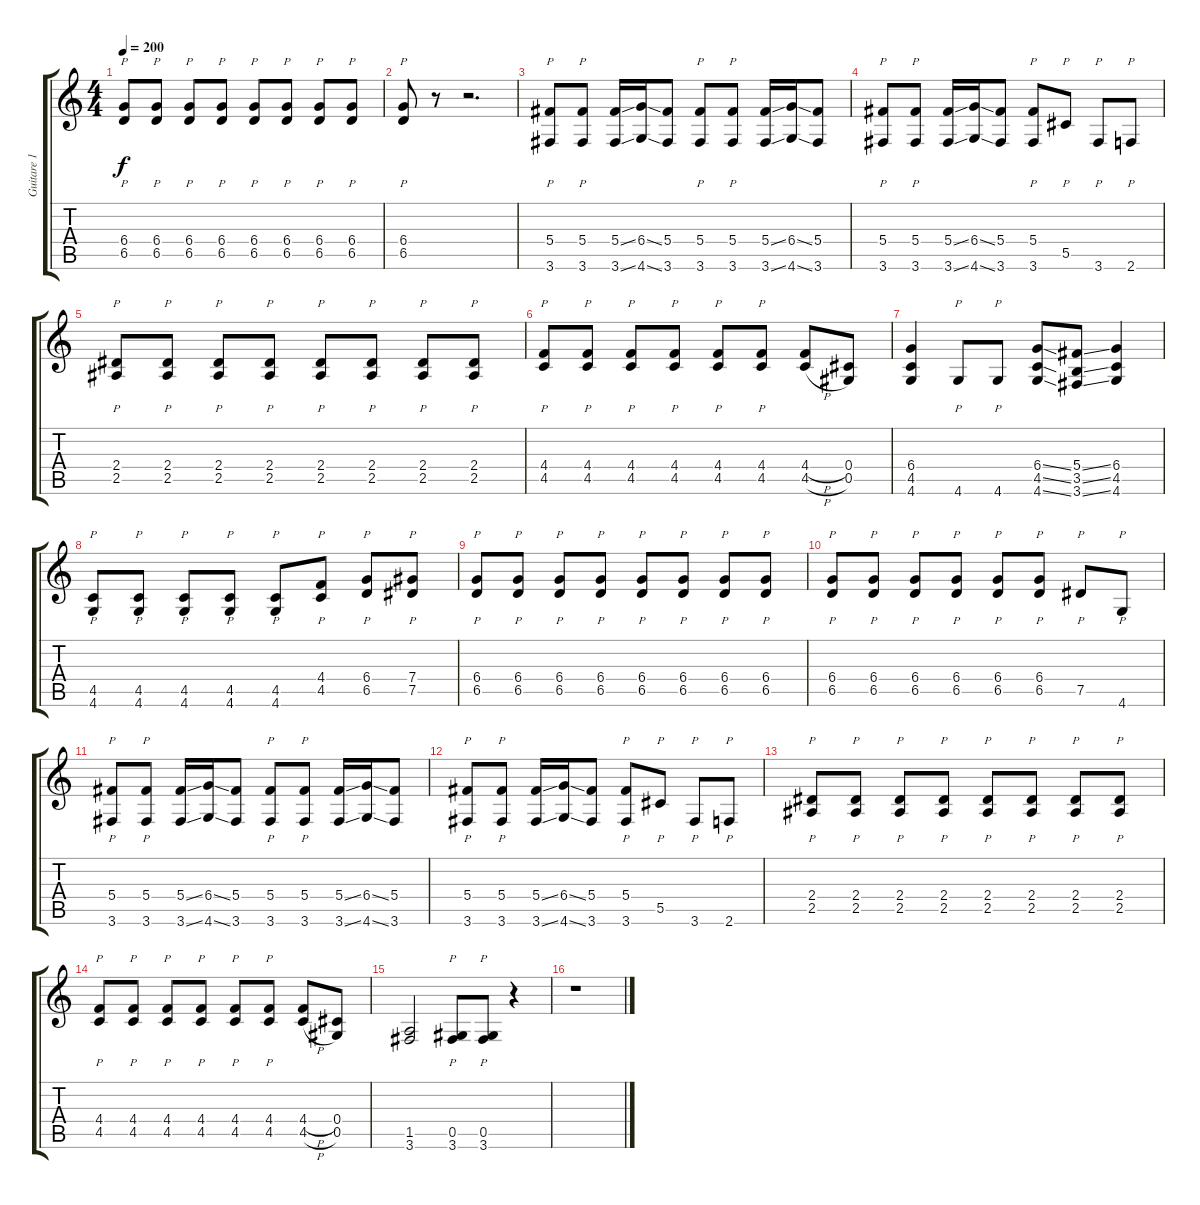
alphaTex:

\track ("Guitare 1" "Guitare 1") {instrument distortionguitar}
\staff {score tabs}
\tuning (Eb4 Bb3 Gb3 Db3 Ab2 Eb2) {hide}
\ts (4 4)
\tempo 200
\clef g2
\ks c
(6.4 6.5).8{p dy f} (6.4 6.5).8{p} (6.4 6.5).8{p} (6.4 6.5).8{p} (6.4 6.5).8{p} (6.4 6.5).8{p} (6.4 6.5).8{p} (6.4 6.5).8{p} |
(6.4 6.5).8{p} r.8 r.2{d} |
(5.4 3.6).8{p} (5.4 3.6).8{p} (5.4{ss} 3.6{ss}).16 (6.4{ss} 4.6{ss}).16 (5.4 3.6).8 (5.4 3.6).8{p} (5.4 3.6).8{p} (5.4{ss} 3.6{ss}).16 (6.4{ss} 4.6{ss}).16 (5.4 3.6).8 |
(5.4 3.6).8{p} (5.4 3.6).8{p} (5.4{ss} 3.6{ss}).16 (6.4{ss} 4.6{ss}).16 (5.4 3.6).8 (5.4 3.6).8{p} 5.5.8{p} 3.6.8{p} 2.6.8{p} |
(2.4 2.5).8{p} (2.4 2.5).8{p} (2.4 2.5).8{p} (2.4 2.5).8{p} (2.4 2.5).8{p} (2.4 2.5).8{p} (2.4 2.5).8{p} (2.4 2.5).8{p} |
(4.4 4.5).8{p} (4.4 4.5).8{p} (4.4 4.5).8{p} (4.4 4.5).8{p} (4.4 4.5).8{p} (4.4 4.5).8{p} (4.4{h} 4.5{h}).8 (0.4 0.5).8 |
(6.4 4.5 4.6).4 4.6.8{p} 4.6.8{p} (6.4{ss} 4.5{ss} 4.6{ss}).8 (5.4{ss} 3.5{ss} 3.6{ss}).8 (6.4 4.5 4.6).4 |
(4.5 4.6).8{p} (4.5 4.6).8{p} (4.5 4.6).8{p} (4.5 4.6).8{p} (4.5 4.6).8{p} (4.4 4.5).8{p} (6.4 6.5).8{p} (7.4 7.5).8{p} |
(6.4 6.5).8{p} (6.4 6.5).8{p} (6.4 6.5).8{p} (6.4 6.5).8{p} (6.4 6.5).8{p} (6.4 6.5).8{p} (6.4 6.5).8{p} (6.4 6.5).8{p} |
(6.4 6.5).8{p} (6.4 6.5).8{p} (6.4 6.5).8{p} (6.4 6.5).8{p} (6.4 6.5).8{p} (6.4 6.5).8{p} 7.5.8{p} 4.6.8{p} |
(5.4 3.6).8{p} (5.4 3.6).8{p} (5.4{ss} 3.6{ss}).16 (6.4{ss} 4.6{ss}).16 (5.4 3.6).8 (5.4 3.6).8{p} (5.4 3.6).8{p} (5.4{ss} 3.6{ss}).16 (6.4{ss} 4.6{ss}).16 (5.4 3.6).8 |
(5.4 3.6).8{p} (5.4 3.6).8{p} (5.4{ss} 3.6{ss}).16 (6.4{ss} 4.6{ss}).16 (5.4 3.6).8 (5.4 3.6).8{p} 5.5.8{p} 3.6.8{p} 2.6.8{p} |
(2.4 2.5).8{p} (2.4 2.5).8{p} (2.4 2.5).8{p} (2.4 2.5).8{p} (2.4 2.5).8{p} (2.4 2.5).8{p} (2.4 2.5).8{p} (2.4 2.5).8{p} |
(4.4 4.5).8{p} (4.4 4.5).8{p} (4.4 4.5).8{p} (4.4 4.5).8{p} (4.4 4.5).8{p} (4.4 4.5).8{p} (4.4{h} 4.5{h}).8 (0.4 0.5).8 |
(1.5 3.6).2 (0.5 3.6).8{p} (0.5 3.6).8{p} r.4 |
r.1
